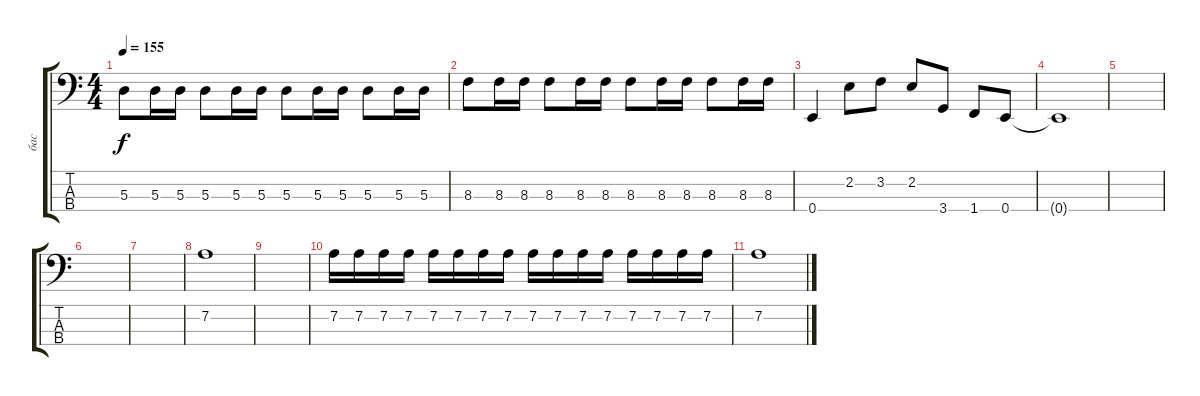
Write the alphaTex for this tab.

\track ("бас" "бас") {instrument electricbasspick}
\staff {score tabs}
\tuning (G2 D2 A1 E1) {hide}
\ts (4 4)
\tempo 155
\clef f4
\ks c
5.3.8{dy f} 5.3.16 5.3.16 5.3.8 5.3.16 5.3.16 5.3.8 5.3.16 5.3.16 5.3.8 5.3.16 5.3.16 |
8.3.8 8.3.16 8.3.16 8.3.8 8.3.16 8.3.16 8.3.8 8.3.16 8.3.16 8.3.8 8.3.16 8.3.16 |
0.4.4 2.2.8 3.2.8 2.2.8 3.4.8 1.4.8 0.4.8 |
0.4{t}.1 |
|
|
|
7.2.1 |
|
7.2.16{volume 4} 7.2.16 7.2.16 7.2.16 7.2.16 7.2.16 7.2.16 7.2.16 7.2.16 7.2.16 7.2.16 7.2.16 7.2.16 7.2.16 7.2.16 7.2.16 |
7.2.1
